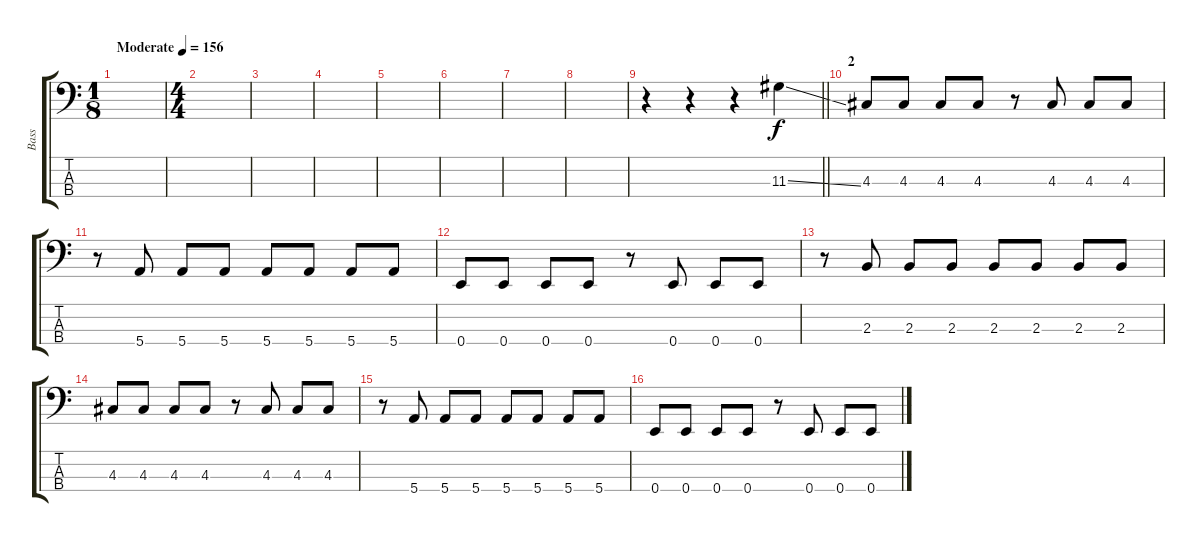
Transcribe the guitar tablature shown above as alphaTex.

\track ("Bass" "Bass") {instrument electricbassfinger}
\staff {score tabs}
\tuning (G2 D2 A1 E1) {hide}
\ts (1 8)
\tempo (156 "Moderate")
\clef f4
\ks c
|
\ts (4 4)
|
|
|
|
|
|
|
\barLineRight lightlight
r.4 r.4 r.4 11.3{ss}.4 |
\section ("" "2")
4.3.8 4.3.8 4.3.8 4.3.8 r.8 4.3.8 4.3.8 4.3.8 |
r.8 5.4.8 5.4.8 5.4.8 5.4.8 5.4.8 5.4.8 5.4.8 |
0.4.8 0.4.8 0.4.8 0.4.8 r.8 0.4.8 0.4.8 0.4.8 |
r.8 2.3.8 2.3.8 2.3.8 2.3.8 2.3.8 2.3.8 2.3.8 |
4.3.8 4.3.8 4.3.8 4.3.8 r.8 4.3.8 4.3.8 4.3.8 |
r.8 5.4.8 5.4.8 5.4.8 5.4.8 5.4.8 5.4.8 5.4.8 |
0.4.8 0.4.8 0.4.8 0.4.8 r.8 0.4.8 0.4.8 0.4.8
